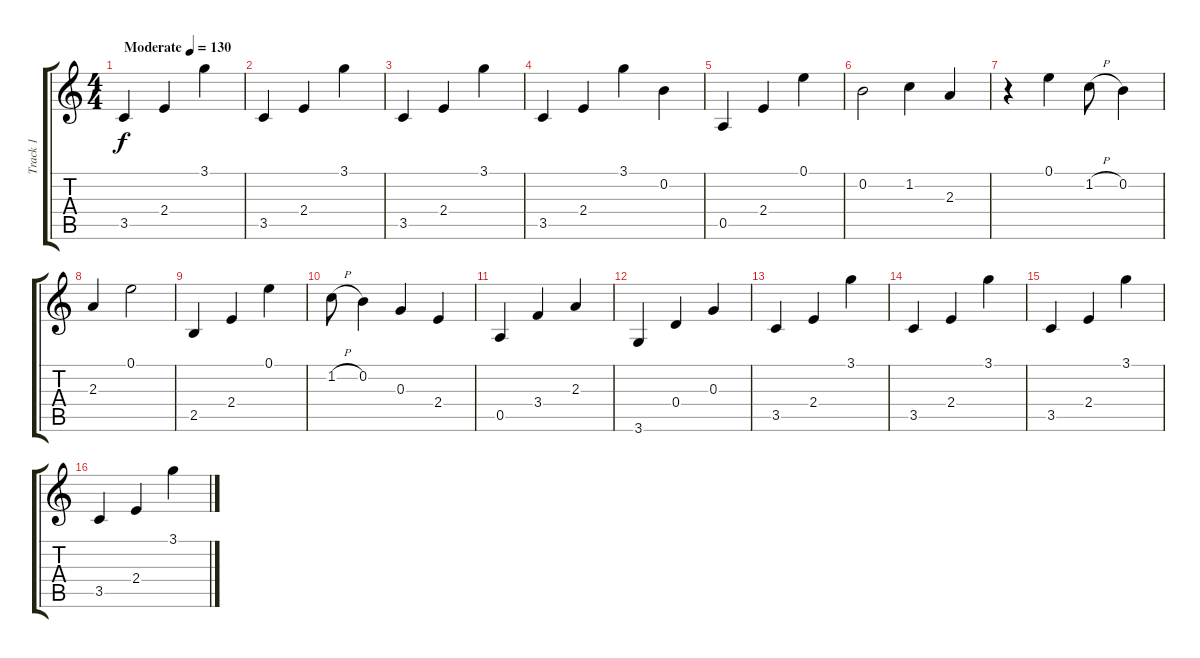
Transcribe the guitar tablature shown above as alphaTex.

\track ("Track 1" "Track 1") {instrument acousticguitarnylon}
\staff {score tabs}
\tuning (E4 B3 G3 D3 A2 E2) {hide}
\ts (4 4)
\tempo (130 "Moderate")
\clef g2
\ks c
3.5.4{dy f instrument acousticguitarnylon} 2.4.4 3.1.4 |
3.5.4 2.4.4 3.1.4 |
3.5.4 2.4.4 3.1.4 |
3.5.4 2.4.4 3.1.4 0.2.4 |
0.5.4 2.4.4 0.1.4 |
\ks c
0.2.2 1.2.4 2.3.4 |
r.4 0.1.4 1.2{h}.8 0.2.4 |
2.3.4 0.1.2 |
2.5.4 2.4.4 0.1.4 |
1.2{h}.8 0.2.4 0.3.4 2.4.4 |
0.5.4 3.4.4 2.3.4 |
3.6.4 0.4.4 0.3.4 |
3.5.4 2.4.4 3.1.4 |
3.5.4 2.4.4 3.1.4 |
3.5.4 2.4.4 3.1.4 |
3.5.4 2.4.4 3.1.4
